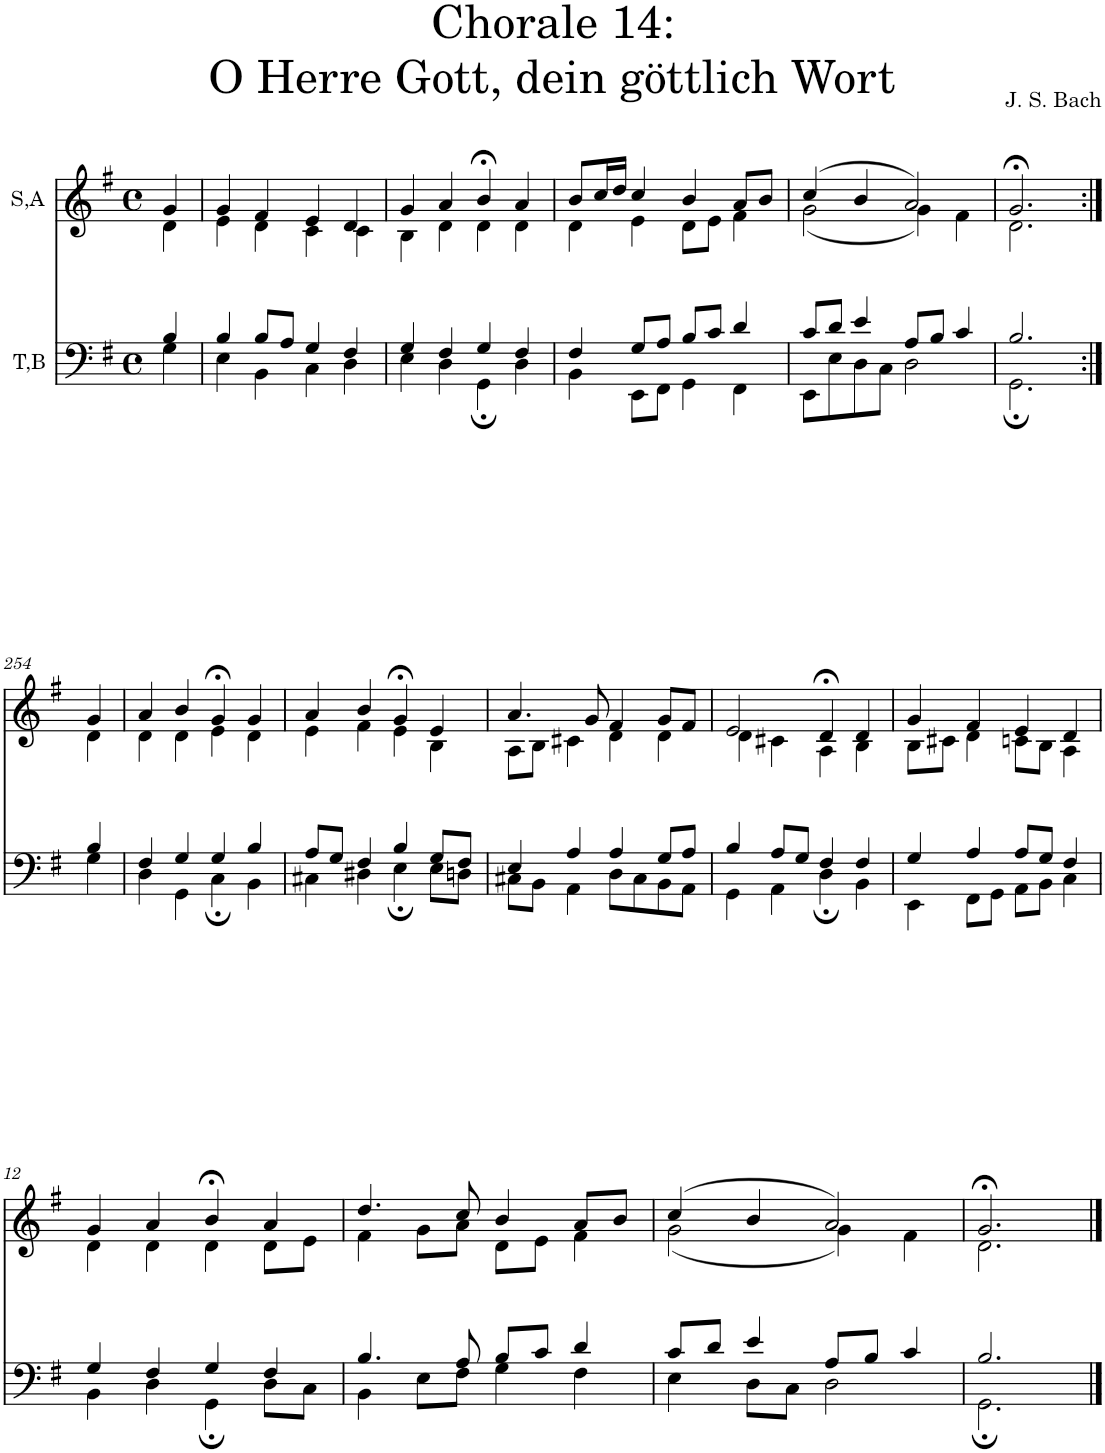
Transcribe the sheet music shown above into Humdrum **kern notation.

**kern	**kern
*part2	*part1
*staff2	*staff1
*I"T,B	*I"S,A
*clefF4	*clefG2
*k[f#]	*k[f#]
*M4/4	*M4/4
*met(c)	*met(c)
=	=
*^	*^
4B/	4G\	4g/	4d\
=1	=1	=1	=1
4B/	4E\	4g/	4e\
8B/L	4BB\	4f#/	4d\
8A/J	.	.	.
4G/	4C\	4e/	4c\
4F#/	4D\	4d/	4c\
=2	=2	=2	=2
4G/	4E\	4g/	4B\
4F#/	4D\	4a/	4d\
4G/	4GG;\	4b;</	4d\
4F#/	4D\	4a/	4d\
=3	=3	=3	=3
4F#/	4BB\	8b/L	4d\
.	.	16cc/L	.
.	.	16dd/JJ	.
8G/L	8EE\L	4cc/	4e\
8A/J	8FF#\J	.	.
8B/L	4GG\	4b/	8d\L
8c/J	.	.	8e\J
4d/	4FF#\	8a/L	4f#\
.	.	8b/J	.
=4	=4	=4	=4
8c/L	8EE\L	(>4cc/	(<2g\
8d/J	8E\	.	.
4e/	8D\	4b/	.
.	8C\J	.	.
8A/L	2D\	2a/)	4g\)
8B/J	.	.	.
4c/	.	.	4f#\
=253	=253	=253	=253
2.B/	2.GG;\	2.g;</	2.d\
!!LO:LB:g=z	!!
=254:|!	=254:|!	=254:|!	=254:|!
4B/	4G\	4g/	4d\
=7	=7	=7	=7
4F#/	4D\	4a/	4d\
4G/	4GG\	4b/	4d\
4G/	4C;\	4g;</	4e\
4B/	4BB\	4g/	4d\
=8	=8	=8	=8
8A/L	4C#X\	4a/	4e\
8G/J	.	.	.
4F#/	4D#X\	4b/	4f#\
4B/	4E;\	4g;</	4e\
8G/L	8E\L	4e/	4B\
8F#/J	8Dn\J	.	.
=9	=9	=9	=9
4E/	8C#X\L	4.a/	8A\L
.	8BB\J	.	8B\J
4A/	4AA\	.	4c#X\
.	.	8g/	.
4A/	8D\L	4f#/	4d\
.	8C#\	.	.
8G/L	8BB\	8g/L	4d\
8A/J	8AA\J	8f#/J	.
=10	=10	=10	=10
4B/	4GG\	2e/	4d\
8A/L	4AA\	.	4c#X\
8G/J	.	.	.
4F#/	4D;\	4d;</	4A\
4F#/	4BB\	4d/	4B\
=11	=11	=11	=11
4G/	4EE\	4g/	8B\L
.	.	.	8c#X\J
4A/	8FF#\L	4f#/	4d\
.	8GG\J	.	.
8A/L	8AA\L	4e/	8cn\L
8G/J	8BB\J	.	8B\J
4F#/	4C\	4d/	4A\
!!LO:LB:g=z	!!
=12	=12	=12	=12
4G/	4BB\	4g/	4d\
4F#/	4D\	4a/	4d\
4G/	4GG;\	4b;</	4d\
4F#/	8D\L	4a/	8d\L
.	8C\J	.	8e\J
=13	=13	=13	=13
4.B/	4BB\	4.dd/	4f#\
.	8E\L	.	8g\L
8A/	8F#\J	8cc/	8a\J
8B/L	4G\	4b/	8d\L
8c/J	.	.	8e\J
4d/	4F#\	8a/L	4f#\
.	.	8b/J	.
=14	=14	=14	=14
8c/L	4E\	(>4cc/	(<2g\
8d/J	.	.	.
4e/	8D\L	4b/	.
.	8C\J	.	.
8A/L	2D\	2a/)	4g\)
8B/J	.	.	.
4c/	.	.	4f#\
=15	=15	=15	=15
2.B/	2.GG;\	2.g;</	2.d\
*v	*v	*	*
*	*v	*v
==	==
*-	*-
